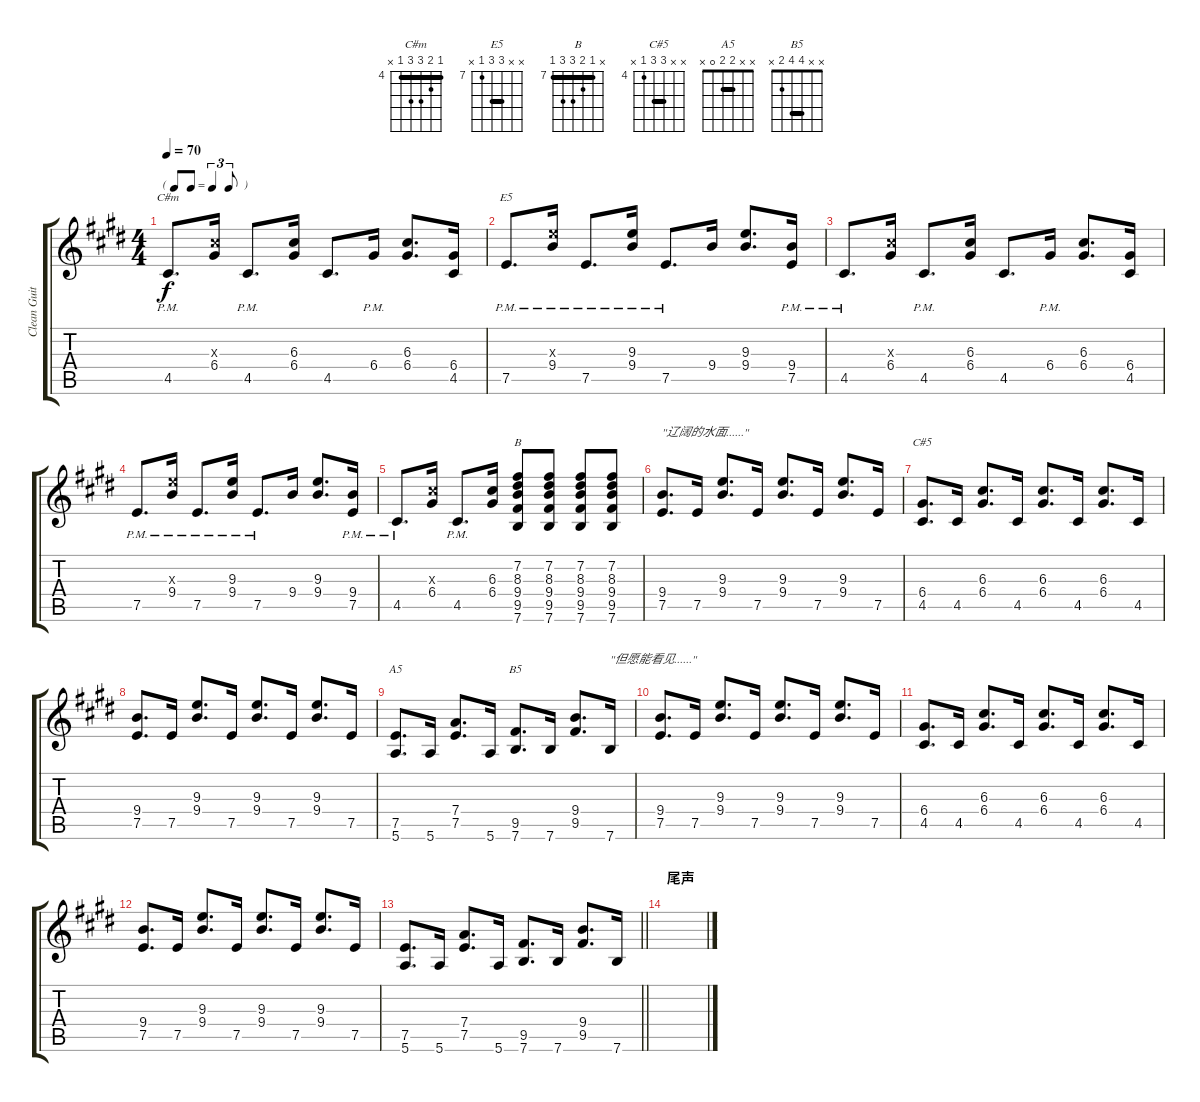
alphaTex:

\track ("Clean Guitar 1" "Clean Guit") {instrument acousticguitarsteel}
\staff {score tabs}
\tuning (E4 B3 G3 D3 A2 E2) {hide}
\chord ("C#m" 4 5 6 6 4 x) {firstfret 4 barre 4}
\chord ("E5" x x 9 9 7 x) {firstfret 7 barre 9}
\chord ("B" x 7 8 9 9 7) {firstfret 7 barre 7}
\chord ("C#5" x x 6 6 4 x) {firstfret 4 barre 6}
\chord ("A5" x x 2 2 0 x) {barre 2}
\chord ("B5" x x 4 4 2 x) {barre 4}
\ts (4 4)
\tf triplet8th
\tempo 70
\clef g2
\ks e
4.5{pm}.8{d ch "C#m" dy f} (6.3{x} 6.4).16 4.5{pm}.8{d} (6.3 6.4).16 4.5.8{d} 6.4{pm}.16 (6.3 6.4).8{d} (6.4 4.5).16 |
7.5{pm}.8{d ch "E5"} (9.3{x} 9.4{pm}).16 7.5{pm}.8{d} (9.3{pm} 9.4{pm}).16 7.5{pm}.8{d} 9.4.16 (9.3 9.4).8{d} (9.4 7.5{pm}).16 |
4.5{pm}.8{d} (6.3{x} 6.4).16 4.5{pm}.8{d} (6.3 6.4).16 4.5.8{d} 6.4{pm}.16 (6.3 6.4).8{d} (6.4 4.5).16 |
7.5{pm}.8{d} (9.3{x} 9.4{pm}).16 7.5{pm}.8{d} (9.3{pm} 9.4{pm}).16 7.5{pm}.8{d} 9.4.16 (9.3 9.4).8{d} (9.4 7.5{pm}).16 |
4.5{pm}.8{d} (6.3{x} 6.4).16 4.5{pm}.8{d} (6.3 6.4).16 (7.2 8.3 9.4 9.5 7.6).8{ch "B"} (7.2 8.3 9.4 9.5 7.6).8 (7.2 8.3 9.4 9.5 7.6).8 (7.2 8.3 9.4 9.5 7.6).8 |
(9.4 7.5).8{d txt "\"辽阔的水面......\""} 7.5.16 (9.3 9.4).8{d} 7.5.16 (9.3 9.4).8{d} 7.5.16 (9.3 9.4).8{d} 7.5.16 |
(6.4 4.5).8{d ch "C#5"} 4.5.16 (6.3 6.4).8{d} 4.5.16 (6.3 6.4).8{d} 4.5.16 (6.3 6.4).8{d} 4.5.16 |
(9.4 7.5).8{d} 7.5.16 (9.3 9.4).8{d} 7.5.16 (9.3 9.4).8{d} 7.5.16 (9.3 9.4).8{d} 7.5.16 |
(7.5 5.6).8{d ch "A5"} 5.6.16 (7.4 7.5).8{d} 5.6.16 (9.5 7.6).8{d ch "B5"} 7.6.16 (9.4 9.5).8{d} 7.6.16{txt "\"但愿能看见......\""} |
(9.4 7.5).8{d} 7.5.16 (9.3 9.4).8{d} 7.5.16 (9.3 9.4).8{d} 7.5.16 (9.3 9.4).8{d} 7.5.16 |
(6.4 4.5).8{d} 4.5.16 (6.3 6.4).8{d} 4.5.16 (6.3 6.4).8{d} 4.5.16 (6.3 6.4).8{d} 4.5.16 |
(9.4 7.5).8{d} 7.5.16 (9.3 9.4).8{d} 7.5.16 (9.3 9.4).8{d} 7.5.16 (9.3 9.4).8{d} 7.5.16 |
\barLineRight lightlight
(7.5 5.6).8{d} 5.6.16 (7.4 7.5).8{d} 5.6.16 (9.5 7.6).8{d} 7.6.16 (9.4 9.5).8{d} 7.6.16 |
\section ("" "尾声")
